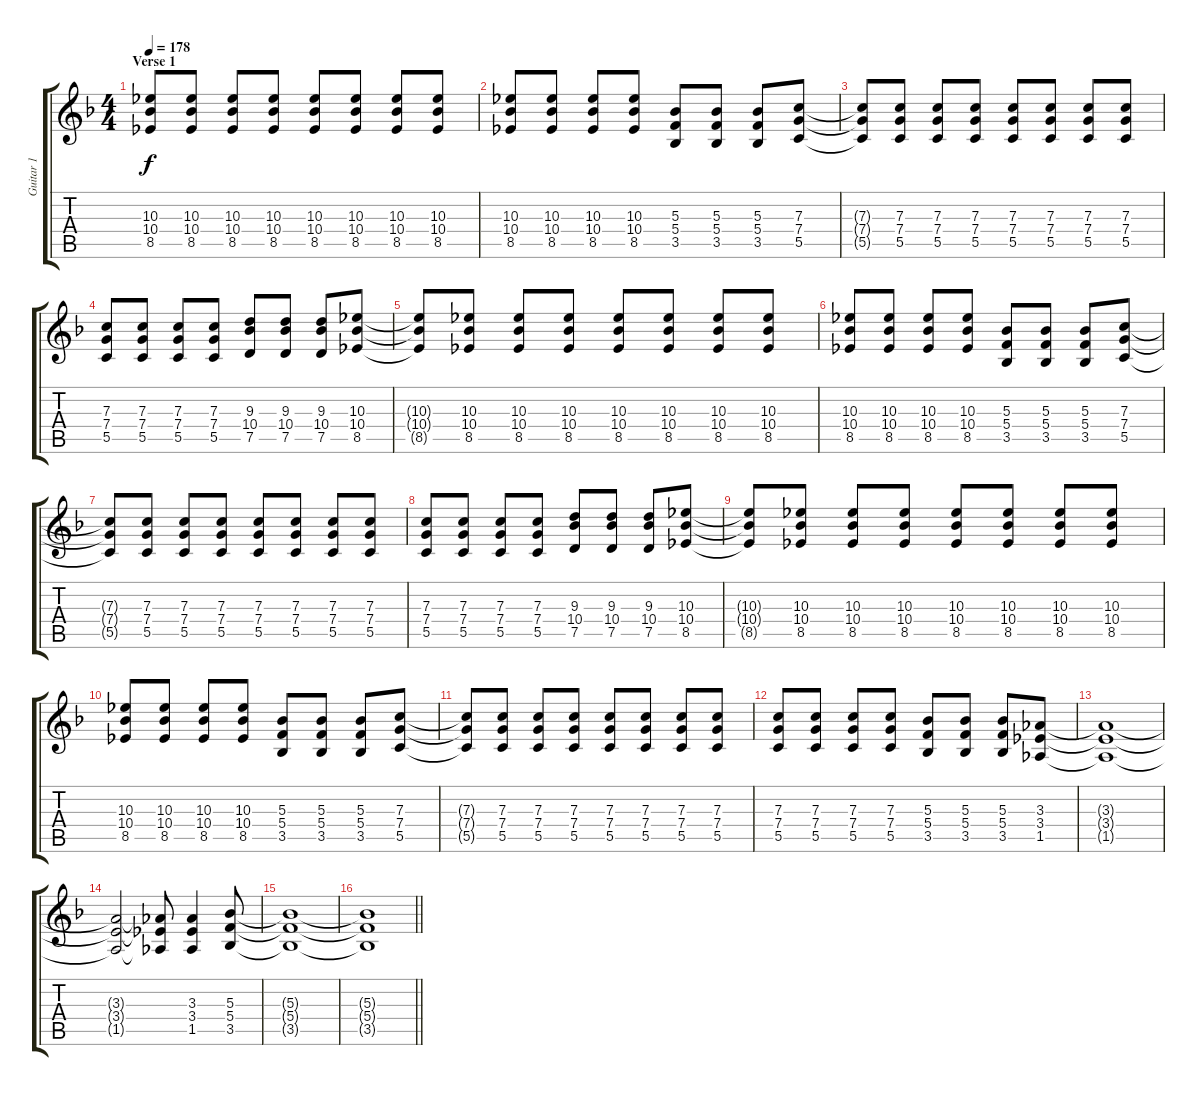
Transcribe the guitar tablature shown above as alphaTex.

\track ("Guitar 1" "Guitar 1") {instrument electricguitarclean}
\staff {score tabs}
\tuning (D4 A3 F3 C3 G2 D2) {hide}
\ts (4 4)
\section ("" "Verse 1")
\tempo 178
\clef g2
\ks f
(10.3{t} 10.4{t} 8.5{t}).8{dy f} (10.3 10.4 8.5).8 (10.3 10.4 8.5).8 (10.3 10.4 8.5).8 (10.3 10.4 8.5).8 (10.3 10.4 8.5).8 (10.3 10.4 8.5).8 (10.3 10.4 8.5).8 |
(10.3 10.4 8.5).8 (10.3 10.4 8.5).8 (10.3 10.4 8.5).8 (10.3 10.4 8.5).8 (5.3 5.4 3.5).8 (5.3 5.4 3.5).8 (5.3 5.4 3.5).8 (7.3 7.4 5.5).8 |
(7.3{t} 7.4{t} 5.5{t}).8 (7.3 7.4 5.5).8 (7.3 7.4 5.5).8 (7.3 7.4 5.5).8 (7.3 7.4 5.5).8 (7.3 7.4 5.5).8 (7.3 7.4 5.5).8 (7.3 7.4 5.5).8 |
(7.3 7.4 5.5).8 (7.3 7.4 5.5).8 (7.3 7.4 5.5).8 (7.3 7.4 5.5).8 (9.3 10.4 7.5).8 (9.3 10.4 7.5).8 (9.3 10.4 7.5).8 (10.3 10.4 8.5).8 |
(10.3{t} 10.4{t} 8.5{t}).8 (10.3 10.4 8.5).8 (10.3 10.4 8.5).8 (10.3 10.4 8.5).8 (10.3 10.4 8.5).8 (10.3 10.4 8.5).8 (10.3 10.4 8.5).8 (10.3 10.4 8.5).8 |
(10.3 10.4 8.5).8 (10.3 10.4 8.5).8 (10.3 10.4 8.5).8 (10.3 10.4 8.5).8 (5.3 5.4 3.5).8 (5.3 5.4 3.5).8 (5.3 5.4 3.5).8 (7.3 7.4 5.5).8 |
(7.3{t} 7.4{t} 5.5{t}).8 (7.3 7.4 5.5).8 (7.3 7.4 5.5).8 (7.3 7.4 5.5).8 (7.3 7.4 5.5).8 (7.3 7.4 5.5).8 (7.3 7.4 5.5).8 (7.3 7.4 5.5).8 |
(7.3 7.4 5.5).8 (7.3 7.4 5.5).8 (7.3 7.4 5.5).8 (7.3 7.4 5.5).8 (9.3 10.4 7.5).8 (9.3 10.4 7.5).8 (9.3 10.4 7.5).8 (10.3 10.4 8.5).8 |
(10.3{t} 10.4{t} 8.5{t}).8 (10.3 10.4 8.5).8 (10.3 10.4 8.5).8 (10.3 10.4 8.5).8 (10.3 10.4 8.5).8 (10.3 10.4 8.5).8 (10.3 10.4 8.5).8 (10.3 10.4 8.5).8 |
(10.3 10.4 8.5).8 (10.3 10.4 8.5).8 (10.3 10.4 8.5).8 (10.3 10.4 8.5).8 (5.3 5.4 3.5).8 (5.3 5.4 3.5).8 (5.3 5.4 3.5).8 (7.3 7.4 5.5).8 |
(7.3{t} 7.4{t} 5.5{t}).8 (7.3 7.4 5.5).8 (7.3 7.4 5.5).8 (7.3 7.4 5.5).8 (7.3 7.4 5.5).8 (7.3 7.4 5.5).8 (7.3 7.4 5.5).8 (7.3 7.4 5.5).8 |
(7.3 7.4 5.5).8 (7.3 7.4 5.5).8 (7.3 7.4 5.5).8 (7.3 7.4 5.5).8 (5.3 5.4 3.5).8 (5.3 5.4 3.5).8 (5.3 5.4 3.5).8 (3.3 3.4 1.5).8 |
(3.3{t} 3.4{t} 1.5{t}).1 |
(3.3{t} 3.4{t} 1.5{t}).2 (3.3{t} 3.4{t} 1.5{t}).8 (3.3 3.4 1.5).4 (5.3 5.4 3.5).8 |
(5.3{t} 5.4{t} 3.5{t}).1 |
\barLineRight lightlight
(5.3{t} 5.4{t} 3.5{t}).1
